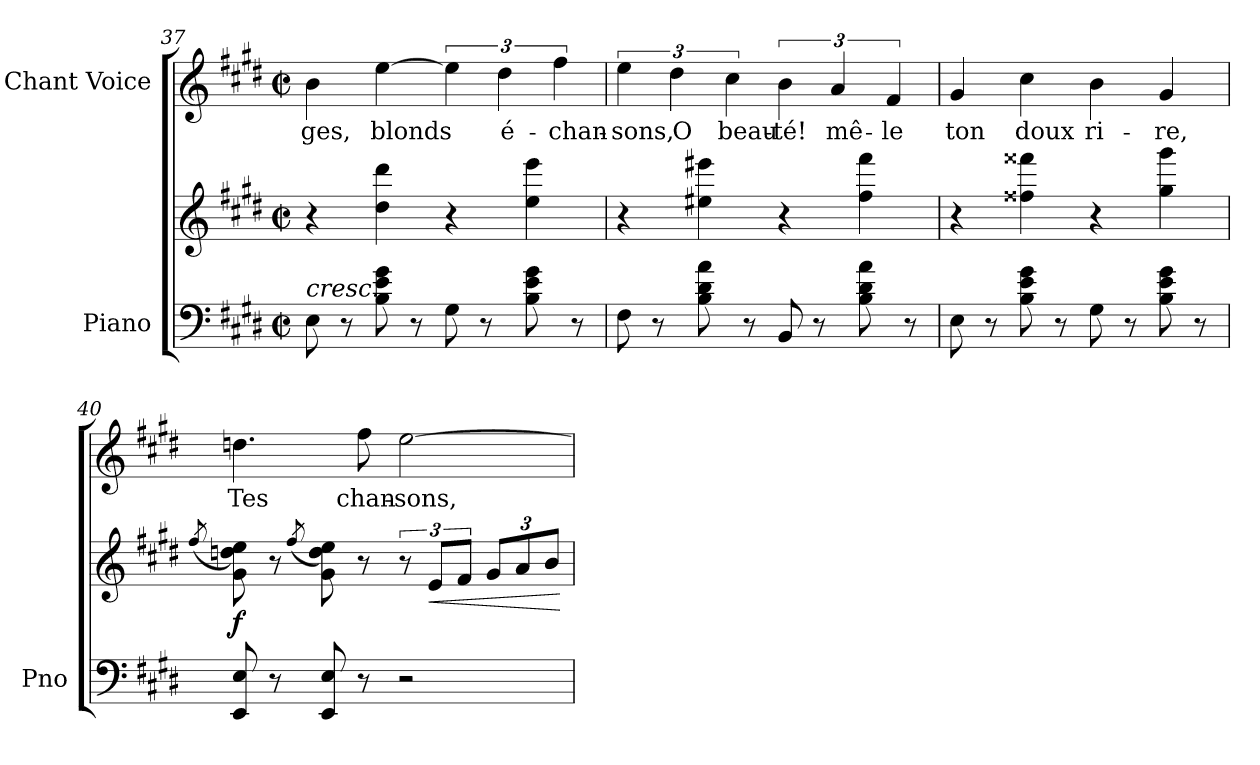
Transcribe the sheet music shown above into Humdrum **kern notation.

**kern	**kern	**dynam	**kern	**text
*part2	*part2	*part2	*part1	*part1
*staff3	*staff2	*staff2/3	*staff1	*staff1
*I"Piano	*	*	*I"Chant Voice	*
*I'Pno	*	*	*	*
*clefF4	*clefG2	*	*clefG2	*
*k[f#c#g#d#]	*k[f#c#g#d#]	*	*k[f#c#g#d#]	*
*M2/2	*M2/2	*	*M2/2	*
*met(c|)	*met(c|)	*	*met(c|)	*
=37	=37	=37	=37	=37
!LO:TX:a:i:t=cresc.	!	!	!	!
8E\	4r	.	4b\	-ges,
8r	.	.	.	.
8B\ 8e\ 8g#\	4dd#\ 4ddd#\	.	[4ee\	blonds
8r	.	.	.	.
8G#\	4r	.	6ee\]	.
8r	.	.	.	.
.	.	.	6dd#\	é-
8B\ 8e\ 8g#\	4ee\ 4eee\	.	.	.
.	.	.	6ff#\	-chan-
8r	.	.	.	.
=38	=38	=38	=38	=38
8F#\	4r	.	6ee\	-sons,
8r	.	.	.	.
.	.	.	6dd#\	O
8B\ 8d#\ 8a\	4ee#X\ 4eee#X\	.	.	.
.	.	.	6cc#\	beau-
8r	.	.	.	.
8BB/	4r	.	6b\	-té!
8r	.	.	.	.
.	.	.	6a/	mê-
8B\ 8d#\ 8a\	4ff#\ 4fff#\	.	.	.
.	.	.	6f#/	-le
8r	.	.	.	.
=39	=39	=39	=39	=39
8E\	4r	.	4g#/	ton
8r	.	.	.	.
8B\ 8e\ 8g#\	4ff##X\ 4fff##X\	.	4cc#\	doux
8r	.	.	.	.
8G#\	4r	.	4b\	ri-
8r	.	.	.	.
8B\ 8e\ 8g#\	4gg#\ 4ggg#\	.	4g#/	-re,
8r	.	.	.	.
=40	=40	=40	=40	=40
.	(>8qff#/	.	.	.
!	!	!LO:DY:b	!	!
8EE/ 8E/	8g#\ 8ddn\ 8ee\)	f	4.ddn\	Tes
8r	8r	.	.	.
.	(>8qff#/	.	.	.
8EE/ 8E/	8g#\ 8dd\ 8ee\)	.	.	.
8r	8r	.	8ff#\	chan-
2r	12r	.	[2ee\	-sons,
!	!	!LO:HP:b	!	!
.	12e/L	<	.	.
.	12f#/J	.	.	.
.	12g#/L	.	.	.
.	12a/	.	.	.
.	12b/J	.	.	.
.	.	[	.	.
=	=	=	=	=
*-	*-	*-	*-	*-
